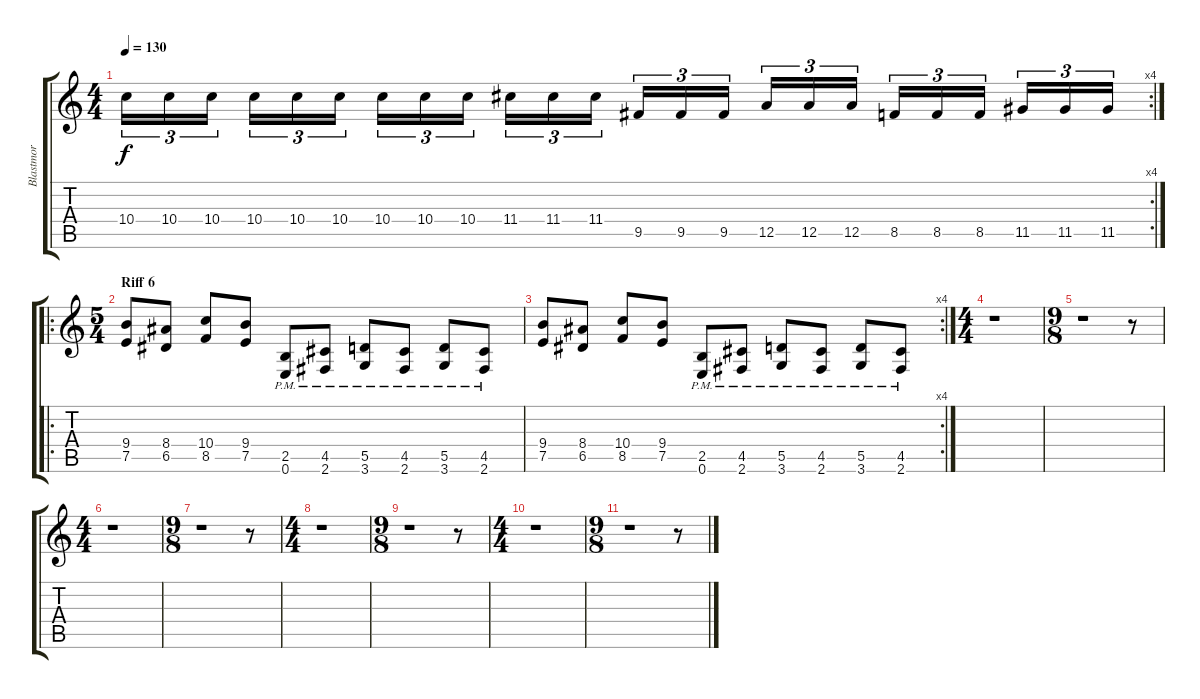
\track ("Blastmor" "Blastmor") {instrument distortionguitar}
\staff {score tabs}
\tuning (E4 B3 G3 D3 A2 E2) {hide}
\rc 4
\ts (4 4)
\tempo 130
\clef g2
\ks c
10.4.16{tu (3 2) dy f} 10.4.16{tu (3 2)} 10.4.16{tu (3 2)} 10.4.16{tu (3 2)} 10.4.16{tu (3 2)} 10.4.16{tu (3 2)} 10.4.16{tu (3 2)} 10.4.16{tu (3 2)} 10.4.16{tu (3 2)} 11.4.16{tu (3 2)} 11.4.16{tu (3 2)} 11.4.16{tu (3 2)} 9.5.16{tu (3 2)} 9.5.16{tu (3 2)} 9.5.16{tu (3 2)} 12.5.16{tu (3 2)} 12.5.16{tu (3 2)} 12.5.16{tu (3 2)} 8.5.16{tu (3 2)} 8.5.16{tu (3 2)} 8.5.16{tu (3 2)} 11.5.16{tu (3 2)} 11.5.16{tu (3 2)} 11.5.16{tu (3 2)} |
\ro
\ts (5 4)
\section ("" "Riff 6")
(9.4 7.5).8 (8.4 6.5).8 (10.4 8.5).8 (9.4 7.5).8 (2.5{pm} 0.6{pm}).8 (4.5{pm} 2.6{pm}).8 (5.5{pm} 3.6{pm}).8 (4.5{pm} 2.6{pm}).8 (5.5{pm} 3.6{pm}).8 (4.5{pm} 2.6{pm}).8 |
\rc 4
(9.4 7.5).8 (8.4 6.5).8 (10.4 8.5).8 (9.4 7.5).8 (2.5{pm} 0.6{pm}).8 (4.5{pm} 2.6{pm}).8 (5.5{pm} 3.6{pm}).8 (4.5{pm} 2.6{pm}).8 (5.5{pm} 3.6{pm}).8 (4.5{pm} 2.6{pm}).8 |
\ts (4 4)
r.1 |
\ts (9 8)
r.1 r.8 |
\ts (4 4)
r.1 |
\ts (9 8)
r.1 r.8 |
\ts (4 4)
r.1 |
\ts (9 8)
r.1 r.8 |
\ts (4 4)
r.1 |
\ts (9 8)
r.1 r.8
